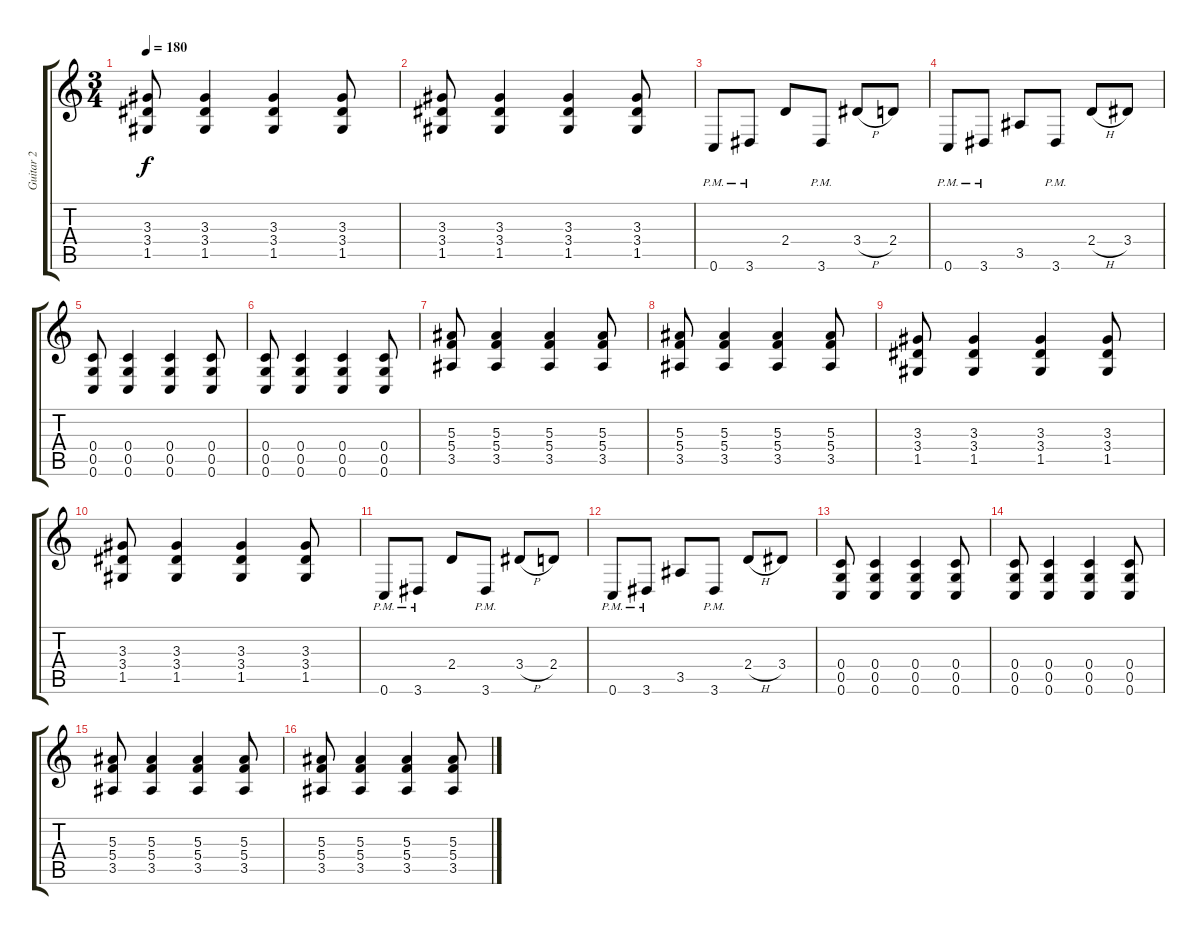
\track ("Guitar 2" "Guitar 2") {instrument distortionguitar}
\staff {score tabs}
\tuning (D4 A3 F3 C3 G2 C2) {hide}
\ts (3 4)
\tempo 180
\clef g2
\ks c
(3.3 3.4 1.5).8{dy f} (3.3 3.4 1.5).4 (3.3 3.4 1.5).4 (3.3 3.4 1.5).8 |
(3.3 3.4 1.5).8 (3.3 3.4 1.5).4 (3.3 3.4 1.5).4 (3.3 3.4 1.5).8 |
0.6{pm}.8 3.6{pm}.8 2.4.8 3.6{pm}.8 3.4{h}.8 2.4.8 |
0.6{pm}.8 3.6{pm}.8 3.5.8 3.6{pm}.8 2.4{h}.8 3.4.8 |
(0.4 0.5 0.6).8 (0.4 0.5 0.6).4 (0.4 0.5 0.6).4 (0.4 0.5 0.6).8 |
(0.4 0.5 0.6).8 (0.4 0.5 0.6).4 (0.4 0.5 0.6).4 (0.4 0.5 0.6).8 |
(5.3 5.4 3.5).8 (5.3 5.4 3.5).4 (5.3 5.4 3.5).4 (5.3 5.4 3.5).8 |
(5.3 5.4 3.5).8 (5.3 5.4 3.5).4 (5.3 5.4 3.5).4 (5.3 5.4 3.5).8 |
(3.3 3.4 1.5).8 (3.3 3.4 1.5).4 (3.3 3.4 1.5).4 (3.3 3.4 1.5).8 |
(3.3 3.4 1.5).8 (3.3 3.4 1.5).4 (3.3 3.4 1.5).4 (3.3 3.4 1.5).8 |
0.6{pm}.8 3.6{pm}.8 2.4.8 3.6{pm}.8 3.4{h}.8 2.4.8 |
0.6{pm}.8 3.6{pm}.8 3.5.8 3.6{pm}.8 2.4{h}.8 3.4.8 |
(0.4 0.5 0.6).8 (0.4 0.5 0.6).4 (0.4 0.5 0.6).4 (0.4 0.5 0.6).8 |
(0.4 0.5 0.6).8 (0.4 0.5 0.6).4 (0.4 0.5 0.6).4 (0.4 0.5 0.6).8 |
(5.3 5.4 3.5).8 (5.3 5.4 3.5).4 (5.3 5.4 3.5).4 (5.3 5.4 3.5).8 |
(5.3 5.4 3.5).8 (5.3 5.4 3.5).4 (5.3 5.4 3.5).4 (5.3 5.4 3.5).8
